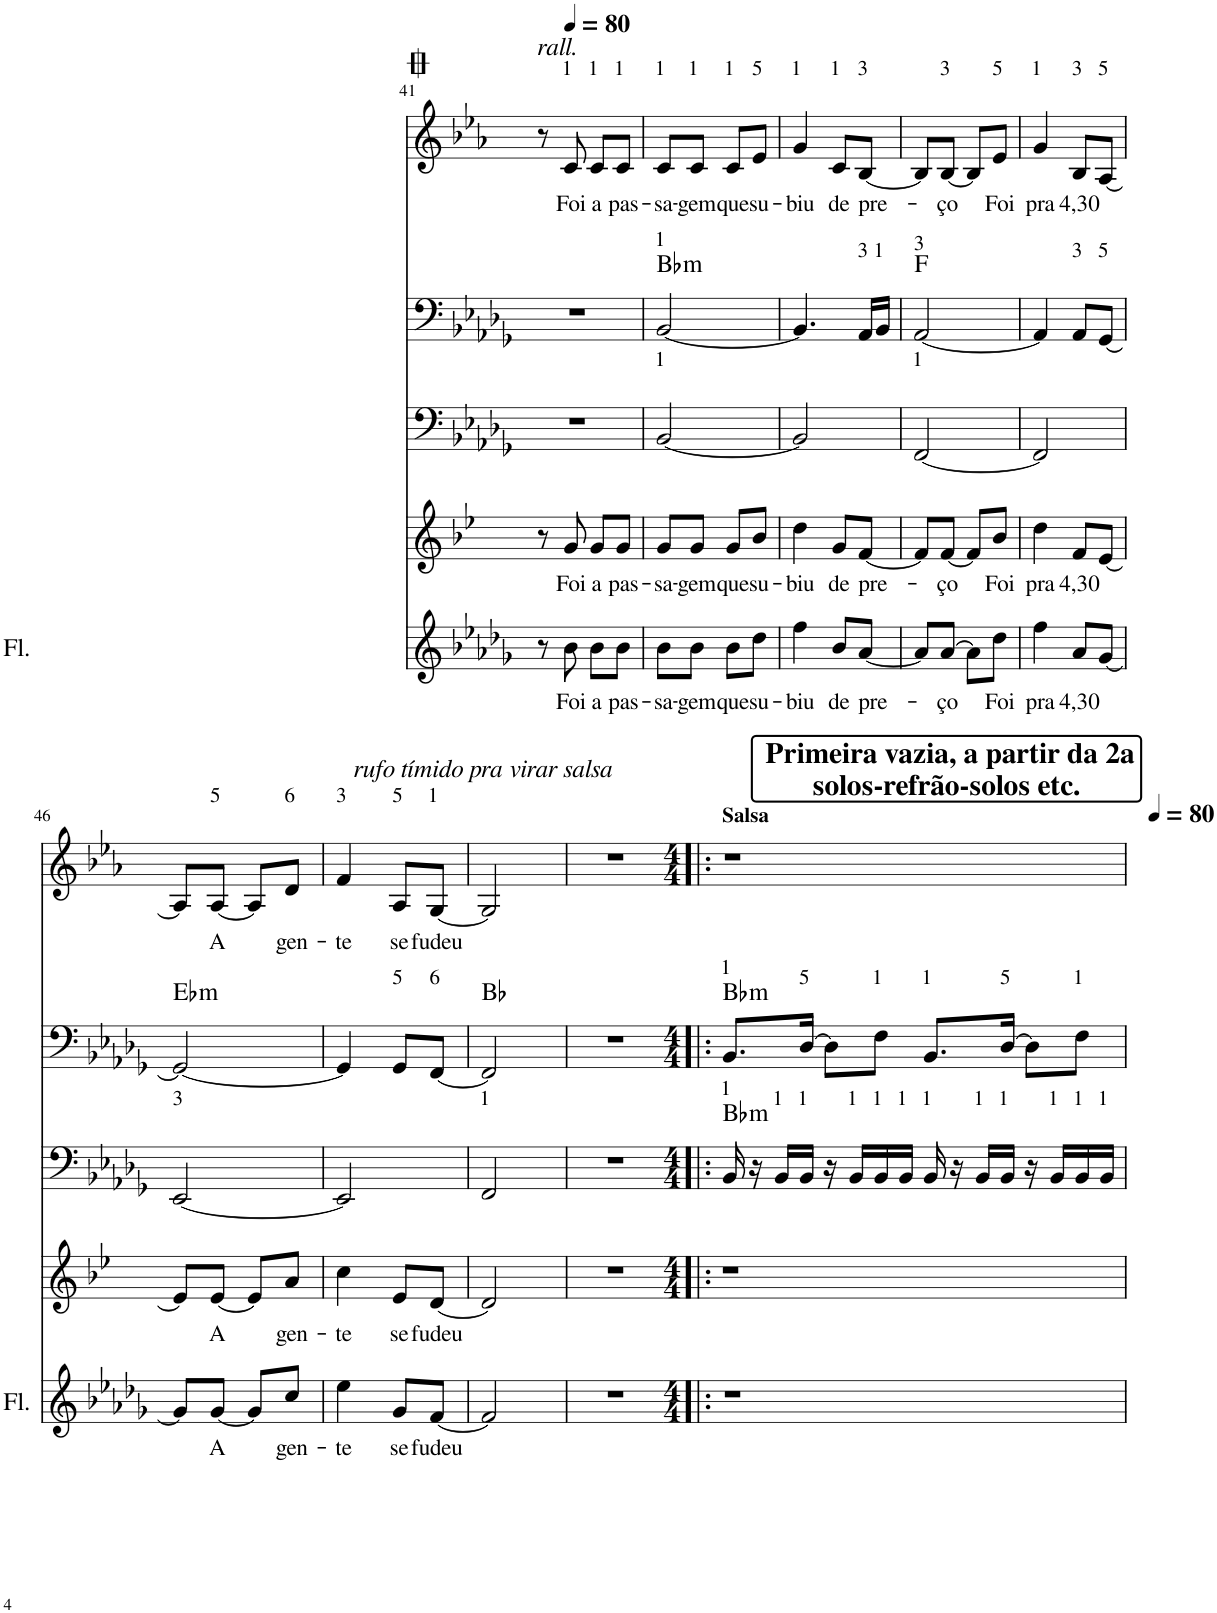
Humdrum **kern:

**kern	**text	**kern	**text	**kern	**harte	**kern	**harte	**kern	**text
*part5	*part5	*part4	*part4	*part3	*part3	*part2	*part2	*part1	*part1
*staff5	*staff5	*staff4	*staff4	*staff3	*	*staff2	*	*staff1	*staff1
*I"Flauta Transversal	*	*I"Saxofone Alto	*	*I"Tuba	*	*I"Trombone	*	*I"Trompete Bb	*
*I'Fl.	*	*	*	*I'Tba	*	*I'Trb	*	*I'Tpt	*
!!LO:PB:g=z
*clefG2	*	*clefG2	*	*clefF4	*	*clefF4	*	*clefG2	*
*	*	*Trd5c9	*	*	*	*	*	*Trd1c2	*
*k[b-e-a-d-g-]	*	*k[b-e-]	*	*k[b-e-a-d-g-]	*	*k[b-e-a-d-g-]	*	*k[b-e-a-]	*
*M2/4	*	*M2/4	*	*M2/4	*	*M2/4	*	*M2/4	*
=41	=41	=41	=41	=41	=41	=41	=41	=41	=41
!	!	!	!	!	!	!	!	!LO:TX:a:i:t=rall.	!
8r	.	8r	.	2r	.	2r	.	8r	.
*	*	*	*	*	*	*	*	*MM80	*
!	!	!	!	!	!	!	!	!LO:TX:a:t=1	!
!	!LO:LY:b	!	!LO:LY:b	!	!	!	!	!	!LO:LY:b
8b-\	Foi	8g/	Foi	.	.	.	.	8c/	Foi
!	!	!	!	!	!	!	!	!LO:TX:a:t=1	!
!	!LO:LY:b	!	!LO:LY:b	!	!	!	!	!	!LO:LY:b
8b-\L	a	8g/L	a	.	.	.	.	8c/L	a
!	!	!	!	!	!	!	!	!LO:TX:a:t=1	!
!	!LO:LY:b	!	!LO:LY:b	!	!	!	!	!	!LO:LY:b
8b-\J	pas-	8g/J	pas-	.	.	.	.	8c/J	pas-
=42	=42	=42	=42	=42	=42	=42	=42	=42	=42
!	!	!	!	!	!	!	!	!LO:TX:a:t=1	!
!	!	!	!	!	!	!LO:TX:a:t=1	!	!	!
!	!	!	!	!LO:TX:a:t=1	!	!	!	!	!
!	!LO:LY:b	!	!LO:LY:b	!	!	!	!LO:H:kt=m	!	!LO:LY:b
8b-\L	-sa-	8g/L	-sa-	[2BB-/	.	[2BB-/	Bb:min	8c/L	-sa-
!	!	!	!	!	!	!	!	!LO:TX:a:t=1	!
!	!LO:LY:b	!	!LO:LY:b	!	!	!	!	!	!LO:LY:b
8b-\J	-gem	8g/J	-gem	.	.	.	.	8c/J	-gem
!	!	!	!	!	!	!	!	!LO:TX:a:t=1	!
!	!LO:LY:b	!	!LO:LY:b	!	!	!	!	!	!LO:LY:b
8b-\L	que	8g/L	que	.	.	.	.	8c/L	que
!	!	!	!	!	!	!	!	!LO:TX:a:t=5	!
!	!LO:LY:b	!	!LO:LY:b	!	!	!	!	!	!LO:LY:b
8dd-\J	su-	8b-/J	su-	.	.	.	.	8e-/J	su-
=43	=43	=43	=43	=43	=43	=43	=43	=43	=43
!	!	!	!	!	!	!	!	!LO:TX:a:t=1	!
!	!LO:LY:b	!	!LO:LY:b	!	!	!	!	!	!LO:LY:b
4ff\	-biu	4dd\	-biu	2BB-/]	.	4.BB-/]	.	4g/	-biu
!	!	!	!	!	!	!	!	!LO:TX:a:t=1	!
!	!LO:LY:b	!	!LO:LY:b	!	!	!	!	!	!LO:LY:b
8b-/L	de	8g/L	de	.	.	.	.	8c/L	de
!	!	!	!	!	!	!	!	!LO:TX:a:t=3	!
!	!	!	!	!	!	!LO:TX:a:t=3	!	!	!
!	!LO:LY:b	!	!LO:LY:b	!	!	!	!	!	!LO:LY:b
[8a-/J	pre-	[8f/J	pre-	.	.	16AA-/LL	.	[8B-/J	pre-
!	!	!	!	!	!	!LO:TX:a:t=1	!	!	!
.	.	.	.	.	.	16BB-/JJ	.	.	.
=44	=44	=44	=44	=44	=44	=44	=44	=44	=44
!	!	!	!	!	!	!LO:TX:a:t=3	!	!	!
!	!	!	!	!LO:TX:a:t=1	!	!	!	!	!
8a-/L]	.	8f/L]	.	[2FF/	.	[2AA-/	F:maj	8B-/L]	.
!	!	!	!	!	!	!	!	!LO:TX:a:t=3	!
!	!LO:LY:b	!	!LO:LY:b	!	!	!	!	!	!LO:LY:b
[8a-/J	-ço	[8f/J	-ço	.	.	.	.	[8B-/J	-ço
8a-\L]	.	8f/L]	.	.	.	.	.	8B-/L]	.
!	!	!	!	!	!	!	!	!LO:TX:a:t=5	!
!	!LO:LY:b	!	!LO:LY:b	!	!	!	!	!	!LO:LY:b
8dd-\J	Foi	8b-/J	Foi	.	.	.	.	8e-/J	Foi
=45	=45	=45	=45	=45	=45	=45	=45	=45	=45
!	!	!	!	!	!	!	!	!LO:TX:a:t=1	!
!	!LO:LY:b	!	!LO:LY:b	!	!	!	!	!	!LO:LY:b
4ff\	pra	4dd\	pra	2FF/]	.	4AA-/]	.	4g/	pra
!	!	!	!	!	!	!	!	!LO:TX:a:t=3	!
!	!	!	!	!	!	!LO:TX:a:t=3	!	!	!
!	!LO:LY:b	!	!LO:LY:b	!	!	!	!	!	!LO:LY:b
8a-/L	4,30	8f/L	4,30	.	.	8AA-/L	.	8B-/L	4,30
!	!	!	!	!	!	!	!	!LO:TX:a:t=5	!
!	!	!	!	!	!	!LO:TX:a:t=5	!	!	!
[8g-/J	.	[8e-/J	.	.	.	[8GG-/J	.	[8A-/J	.
!!LO:LB:g=z
=46	=46	=46	=46	=46	=46	=46	=46	=46	=46
!	!	!	!	!LO:TX:a:t=3	!	!	!LO:H:kt=m	!	!
8g-/L]	.	8e-/L]	.	[2EE-/	.	2GG-/_	Eb:min	8A-/L]	.
!	!	!	!	!	!	!	!	!LO:TX:a:t=5	!
!	!LO:LY:b	!	!LO:LY:b	!	!	!	!	!	!LO:LY:b
[8g-/J	A	[8e-/J	A	.	.	.	.	[8A-/J	A
8g-/L]	.	8e-/L]	.	.	.	.	.	8A-/L]	.
!	!	!	!	!	!	!	!	!LO:TX:a:t=6	!
!	!LO:LY:b	!	!LO:LY:b	!	!	!	!	!	!LO:LY:b
8cc/J	gen-	8a/J	gen-	.	.	.	.	8d/J	gen-
=47	=47	=47	=47	=47	=47	=47	=47	=47	=47
!	!	!	!	!	!	!	!	!LO:TX:a:t=3	!
!	!LO:LY:b	!	!LO:LY:b	!	!	!	!	!	!LO:LY:b
4ee-\	-te	4cc\	-te	2EE-/]	.	4GG-/]	.	4f/	-te
!	!	!	!	!	!	!	!	!LO:TX:a:i:t=rufo tímido pra virar salsa	!
!	!	!	!	!	!	!	!	!LO:TX:a:t=5	!
!	!	!	!	!	!	!LO:TX:a:t=5	!	!	!
!	!LO:LY:b	!	!LO:LY:b	!	!	!	!	!	!LO:LY:b
8g-/L	se	8e-/L	se	.	.	8GG-/L	.	8A-/L	se
!	!	!	!	!	!	!	!	!LO:TX:a:t=1	!
!	!	!	!	!	!	!LO:TX:a:t=6	!	!	!
!	!LO:LY:b	!	!LO:LY:b	!	!	!	!	!	!LO:LY:b
[8f/J	fudeu	[8d/J	fudeu	.	.	[8FF/J	.	[8G/J	fudeu
=48	=48	=48	=48	=48	=48	=48	=48	=48	=48
!	!	!	!	!LO:TX:a:t=1	!	!	!	!	!
2f/]	.	2d/]	.	2FF/	.	2FF/]	Bb:maj	2G/]	.
=49	=49	=49	=49	=49	=49	=49	=49	=49	=49
2r	.	2r	.	2r	.	2r	.	2r	.
=50!|:	=50!|:	=50!|:	=50!|:	=50!|:	=50!|:	=50!|:	=50!|:	=50!|:	=50!|:
!!LO:REH:place=s1:a:t=solos-refrão-solos etc.
!!LO:REH:place=s1:a:B:cj:fs=14:t=Primeira vazia, a partir da 2a
*M4/4	*	*M4/4	*	*M4/4	*	*M4/4	*	*M4/4	*
*	*	*	*	*	*	*	*	*MM80	*
!	!	!	!	!	!	!	!	!LO:TX:a:B:t=Salsa	!
!	!	!	!	!	!	!LO:TX:a:t=1	!	!	!
!	!	!	!	!LO:TX:a:t=1	!LO:H:kt=m	!	!LO:H:kt=m	!	!
1r	.	1r	.	16BB-/	Bb:min	8.BB-/L	Bb:min	1r	.
.	.	.	.	16r	.	.	.	.	.
!	!	!	!	!LO:TX:a:t=1	!	!	!	!	!
.	.	.	.	16BB-/LL	.	.	.	.	.
!	!	!	!	!	!	!LO:TX:a:t=5	!	!	!
!	!	!	!	!LO:TX:a:t=1	!	!	!	!	!
.	.	.	.	16BB-/JJ	.	[16D-/Jk	.	.	.
.	.	.	.	16r	.	8D-\L]	.	.	.
!	!	!	!	!LO:TX:a:t=1	!	!	!	!	!
.	.	.	.	16BB-/LL	.	.	.	.	.
!	!	!	!	!	!	!LO:TX:a:t=1	!	!	!
!	!	!	!	!LO:TX:a:t=1	!	!	!	!	!
.	.	.	.	16BB-/	.	8F\J	.	.	.
!	!	!	!	!LO:TX:a:t=1	!	!	!	!	!
.	.	.	.	16BB-/JJ	.	.	.	.	.
!	!	!	!	!	!	!LO:TX:a:t=1	!	!	!
!	!	!	!	!LO:TX:a:t=1	!	!	!	!	!
.	.	.	.	16BB-/	.	8.BB-/L	.	.	.
.	.	.	.	16r	.	.	.	.	.
!	!	!	!	!LO:TX:a:t=1	!	!	!	!	!
.	.	.	.	16BB-/LL	.	.	.	.	.
!	!	!	!	!	!	!LO:TX:a:t=5	!	!	!
!	!	!	!	!LO:TX:a:t=1	!	!	!	!	!
.	.	.	.	16BB-/JJ	.	[16D-/Jk	.	.	.
.	.	.	.	16r	.	8D-\L]	.	.	.
!	!	!	!	!LO:TX:a:t=1	!	!	!	!	!
.	.	.	.	16BB-/LL	.	.	.	.	.
!	!	!	!	!	!	!LO:TX:a:t=1	!	!	!
!	!	!	!	!LO:TX:a:t=1	!	!	!	!	!
.	.	.	.	16BB-/	.	8F\J	.	.	.
!	!	!	!	!LO:TX:a:t=1	!	!	!	!	!
.	.	.	.	16BB-/JJ	.	.	.	.	.
=	=	=	=	=	=	=	=	=	=
*-	*-	*-	*-	*-	*-	*-	*-	*-	*-
